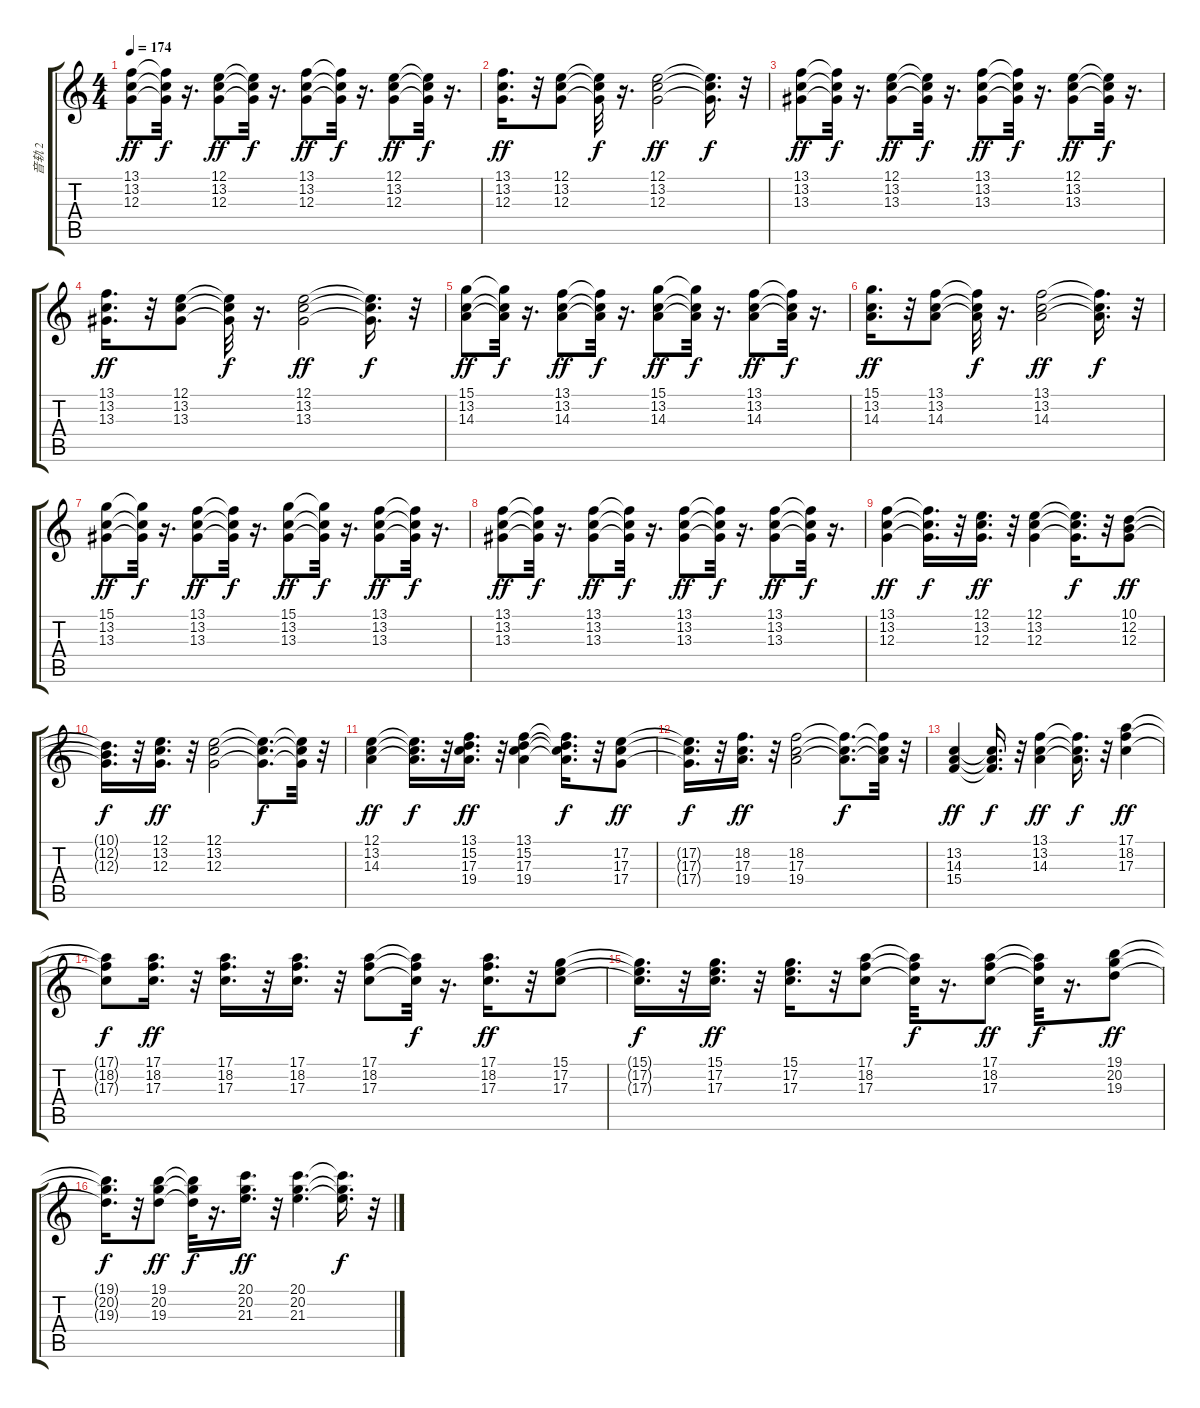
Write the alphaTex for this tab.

\track ("音轨 2" "音轨 2") {instrument lead2sawtooth}
\staff {score tabs}
\tuning (E4 B3 G3 D3 A2 E2) {hide}
\ts (4 4)
\tempo 174
\clef g2
\ks c
(13.1 13.2 12.3).8{dy ff} (13.1{t} 13.2{t} 12.3{t}).32{dy f} r.16{d} (12.1 13.2 12.3).8{dy ff} (12.1{t} 13.2{t} 12.3{t}).32{dy f} r.16{d} (13.1 13.2 12.3).8{dy ff} (13.1{t} 13.2{t} 12.3{t}).32{dy f} r.16{d} (12.1 13.2 12.3).8{dy ff} (12.1{t} 13.2{t} 12.3{t}).32{dy f} r.16{d} |
(13.1 13.2 12.3).16{d dy ff} r.32 (12.1 13.2 12.3).8 (12.1{t} 13.2{t} 12.3{t}).32{dy f} r.16{d} (12.1 13.2 12.3).2{dy ff} (12.1{t} 13.2{t} 12.3{t}).16{d dy f} r.32 |
(13.1 13.2 13.3).8{dy ff} (13.1{t} 13.2{t} 13.3{t}).32{dy f} r.16{d} (12.1 13.2 13.3).8{dy ff} (12.1{t} 13.2{t} 13.3{t}).32{dy f} r.16{d} (13.1 13.2 13.3).8{dy ff} (13.1{t} 13.2{t} 13.3{t}).32{dy f} r.16{d} (12.1 13.2 13.3).8{dy ff} (12.1{t} 13.2{t} 13.3{t}).32{dy f} r.16{d} |
(13.1 13.2 13.3).16{d dy ff} r.32 (12.1 13.2 13.3).8 (12.1{t} 13.2{t} 13.3{t}).32{dy f} r.16{d} (12.1 13.2 13.3).2{dy ff} (12.1{t} 13.2{t} 13.3{t}).16{d dy f} r.32 |
(15.1 13.2 14.3).8{dy ff} (15.1{t} 13.2{t} 14.3{t}).32{dy f} r.16{d} (13.1 13.2 14.3).8{dy ff} (13.1{t} 13.2{t} 14.3{t}).32{dy f} r.16{d} (15.1 13.2 14.3).8{dy ff} (15.1{t} 13.2{t} 14.3{t}).32{dy f} r.16{d} (13.1 13.2 14.3).8{dy ff} (13.1{t} 13.2{t} 14.3{t}).32{dy f} r.16{d} |
(15.1 13.2 14.3).16{d dy ff} r.32 (13.1 13.2 14.3).8 (13.1{t} 13.2{t} 14.3{t}).32{dy f} r.16{d} (13.1 13.2 14.3).2{dy ff} (13.1{t} 13.2{t} 14.3{t}).16{d dy f} r.32 |
(15.1 13.2 13.3).8{dy ff} (15.1{t} 13.2{t} 13.3{t}).32{dy f} r.16{d} (13.1 13.2 13.3).8{dy ff} (13.1{t} 13.2{t} 13.3{t}).32{dy f} r.16{d} (15.1 13.2 13.3).8{dy ff} (15.1{t} 13.2{t} 13.3{t}).32{dy f} r.16{d} (13.1 13.2 13.3).8{dy ff} (13.1{t} 13.2{t} 13.3{t}).32{dy f} r.16{d} |
(13.1 13.2 13.3).8{dy ff} (13.1{t} 13.2{t} 13.3{t}).32{dy f} r.16{d} (13.1 13.2 13.3).8{dy ff} (13.1{t} 13.2{t} 13.3{t}).32{dy f} r.16{d} (13.1 13.2 13.3).8{dy ff} (13.1{t} 13.2{t} 13.3{t}).32{dy f} r.16{d} (13.1 13.2 13.3).8{dy ff} (13.1{t} 13.2{t} 13.3{t}).32{dy f} r.16{d} |
(13.1 13.2 12.3).4{dy ff} (13.1{t} 13.2{t} 12.3{t}).16{d dy f} r.32 (12.1 13.2 12.3).16{d dy ff} r.32 (12.1 13.2 12.3).4 (12.1{t} 13.2{t} 12.3{t}).16{d dy f} r.32 (10.1 12.2 12.3).8{dy ff} |
(10.1{t} 12.2{t} 12.3{t}).16{d dy f} r.32 (12.1 13.2 12.3).16{d dy ff} r.32 (12.1 13.2 12.3).2 (12.1{t} 13.2{t} 12.3{t}).8{d dy f} (12.1{t} 13.2{t} 12.3{t}).32 r.32 |
(12.1 13.2 14.3).4{dy ff} (12.1{t} 13.2{t} 14.3{t}).16{d dy f} r.32 (13.1 15.2 17.3 19.4).16{d dy ff} r.32 (13.1 15.2 17.3 19.4).4 (13.1{t} 15.2{t} 17.3{t} 19.4{t}).16{d dy f} r.32 (17.2 17.3 17.4).8{dy ff} |
(17.2{t} 17.3{t} 17.4{t}).16{d dy f} r.32 (18.2 17.3 19.4).16{d dy ff} r.32 (18.2 17.3 19.4).2 (18.2{t} 17.3{t} 19.4{t}).8{d dy f} (18.2{t} 17.3{t} 19.4{t}).32 r.32 |
(13.2 14.3 15.4).4{dy ff} (13.2{t} 14.3{t} 15.4{t}).16{d dy f} r.32 (13.1 13.2 14.3).4{dy ff} (13.1{t} 13.2{t} 14.3{t}).16{d dy f} r.32 (17.1 18.2 17.3).4{dy ff} |
(17.1{t} 18.2{t} 17.3{t}).8{dy f} (17.1 18.2 17.3).16{d dy ff} r.32 (17.1 18.2 17.3).16{d} r.32 (17.1 18.2 17.3).16{d} r.32 (17.1 18.2 17.3).8 (17.1{t} 18.2{t} 17.3{t}).32{dy f} r.16{d} (17.1 18.2 17.3).16{d dy ff} r.32 (15.1 17.2 17.3).8 |
(15.1{t} 17.2{t} 17.3{t}).16{d dy f} r.32 (15.1 17.2 17.3).16{d dy ff} r.32 (15.1 17.2 17.3).16{d} r.32 (17.1 18.2 17.3).8 (17.1{t} 18.2{t} 17.3{t}).32{dy f} r.16{d} (17.1 18.2 17.3).8{dy ff} (17.1{t} 18.2{t} 17.3{t}).32{dy f} r.16{d} (19.1 20.2 19.3).8{dy ff} |
(19.1{t} 20.2{t} 19.3{t}).16{d dy f} r.32 (19.1 20.2 19.3).8{dy ff} (19.1{t} 20.2{t} 19.3{t}).32{dy f} r.16{d} (20.1 20.2 21.3).16{d dy ff} r.32 (20.1 20.2 21.3).4{d} (20.1{t} 20.2{t} 21.3{t}).16{d dy f} r.32
